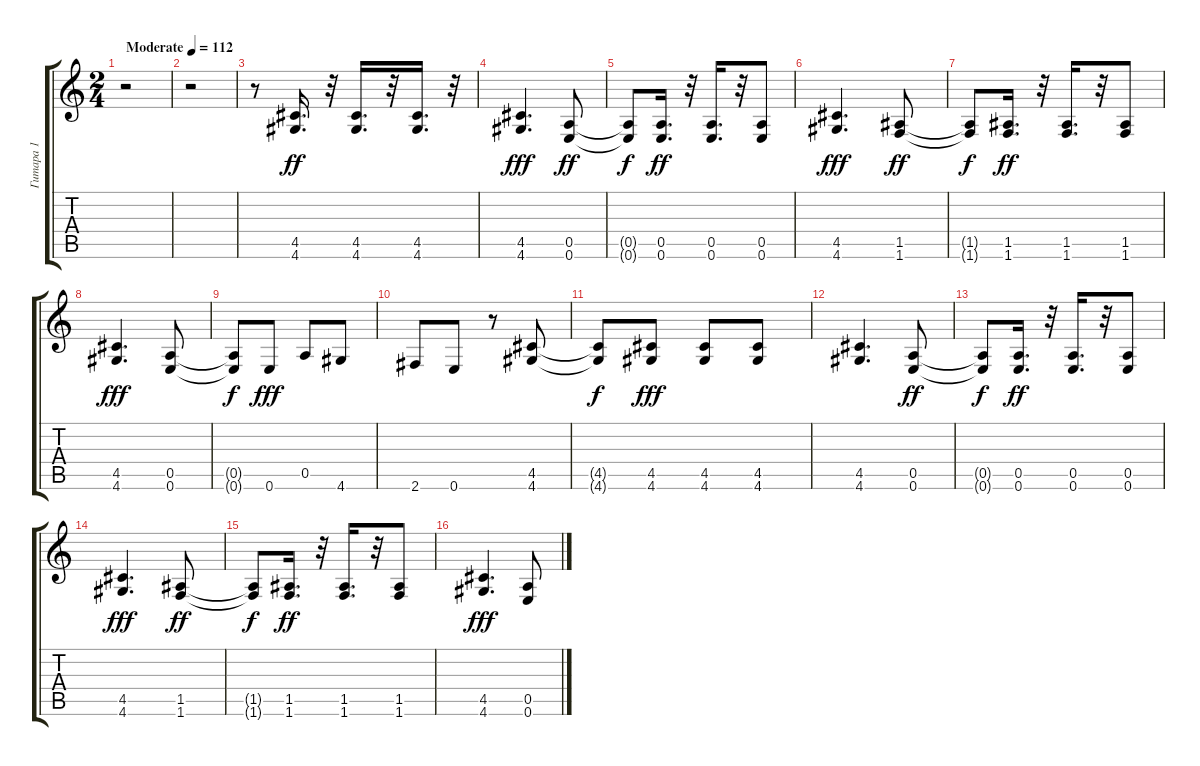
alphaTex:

\track ("Гитара 1" "Гитара 1") {instrument distortionguitar}
\staff {score tabs}
\tuning (E4 B3 G3 D3 A2 E2) {hide}
\ts (2 4)
\tempo (112 "Moderate")
\clef g2
\ks c
r.2{dy ff instrument distortionguitar} |
r.2 |
r.8 (4.5 4.6).16{d} r.32 (4.5 4.6).16{d} r.32 (4.5 4.6).16{d} r.32 |
(4.5 4.6).4{d dy fff} (0.5 0.6).8{dy ff} |
(0.5{t} 0.6{t}).8{dy f} (0.5 0.6).16{d dy ff} r.32 (0.5 0.6).16{d} r.32 (0.5 0.6).8 |
(4.5 4.6).4{d dy fff} (1.5 1.6).8{dy ff} |
(1.5{t} 1.6{t}).8{dy f} (1.5 1.6).16{d dy ff} r.32 (1.5 1.6).16{d} r.32 (1.5 1.6).8 |
(4.5 4.6).4{d dy fff} (0.5 0.6).8 |
(0.5{t} 0.6{t}).8{dy f} 0.6.8{dy fff} 0.5.8 4.6.8 |
2.6.8 0.6.8 r.8 (4.5 4.6).8 |
(4.5{t} 4.6{t}).8{dy f} (4.5 4.6).8{dy fff} (4.5 4.6).8 (4.5 4.6).8 |
(4.5 4.6).4{d} (0.5 0.6).8{dy ff} |
(0.5{t} 0.6{t}).8{dy f} (0.5 0.6).16{d dy ff} r.32 (0.5 0.6).16{d} r.32 (0.5 0.6).8 |
(4.5 4.6).4{d dy fff} (1.5 1.6).8{dy ff} |
(1.5{t} 1.6{t}).8{dy f} (1.5 1.6).16{d dy ff} r.32 (1.5 1.6).16{d} r.32 (1.5 1.6).8 |
(4.5 4.6).4{d dy fff} (0.5 0.6).8
